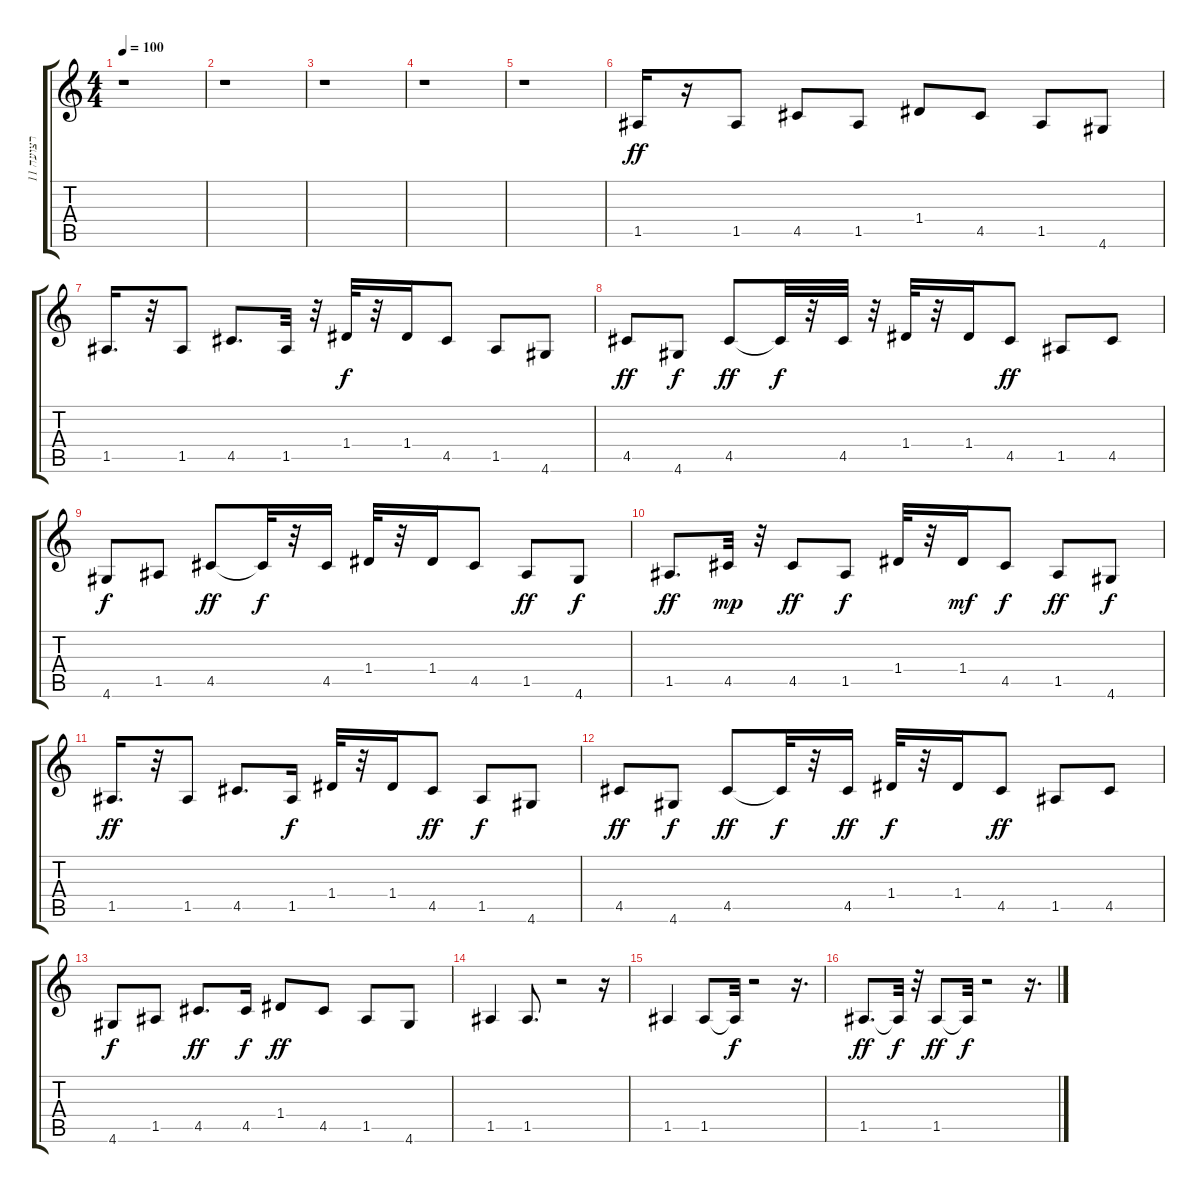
\track ("רצועה 11" "רצועה 11") {instrument distortionguitar}
\staff {score tabs}
\tuning (E4 B3 G3 D3 A2 E2) {hide}
\ts (4 4)
\tempo 100
\clef g2
\ks c
r.1{dy ff} |
r.1 |
r.1 |
r.1 |
r.1 |
1.5.16 r.16 1.5.8 4.5.8 1.5.8 1.4.8 4.5.8 1.5.8 4.6.8 |
1.5.16{d} r.32 1.5.8 4.5.8{d} 1.5.32 r.32 1.4.32{dy f} r.32 1.4.16 4.5.8 1.5.8 4.6.8 |
4.5.8{dy ff} 4.6.8{dy f} 4.5.8{dy ff} 4.5{t}.32{dy f} r.32 4.5.32 r.32 1.4.32 r.32 1.4.16 4.5.8{dy ff} 1.5.8 4.5.8 |
4.6.8{dy f} 1.5.8 4.5.8{dy ff} 4.5{t}.32{dy f} r.32 4.5.16 1.4.32 r.32 1.4.16 4.5.8 1.5.8{dy ff} 4.6.8{dy f} |
1.5.8{d dy ff} 4.5.32{dy mp} r.32 4.5.8{dy ff} 1.5.8{dy f} 1.4.32 r.32 1.4.16{dy mf} 4.5.8{dy f} 1.5.8{dy ff} 4.6.8{dy f} |
1.5.16{d dy ff} r.32 1.5.8 4.5.8{d} 1.5.16{dy f} 1.4.32 r.32 1.4.16 4.5.8{dy ff} 1.5.8{dy f} 4.6.8 |
4.5.8{dy ff} 4.6.8{dy f} 4.5.8{dy ff} 4.5{t}.32{dy f} r.32 4.5.16{dy ff} 1.4.32{dy f} r.32 1.4.16 4.5.8{dy ff} 1.5.8 4.5.8 |
4.6.8{dy f} 1.5.8 4.5.8{d dy ff} 4.5.16{dy f} 1.4.8{dy ff} 4.5.8 1.5.8 4.6.8 |
1.5.4 1.5.8{d} r.2 r.16 |
1.5.4 1.5.8 1.5{t}.32{dy f} r.2 r.16{d} |
1.5.8{d dy ff} 1.5{t}.32{dy f} r.32 1.5.8{dy ff} 1.5{t}.32{dy f} r.2 r.16{d}
